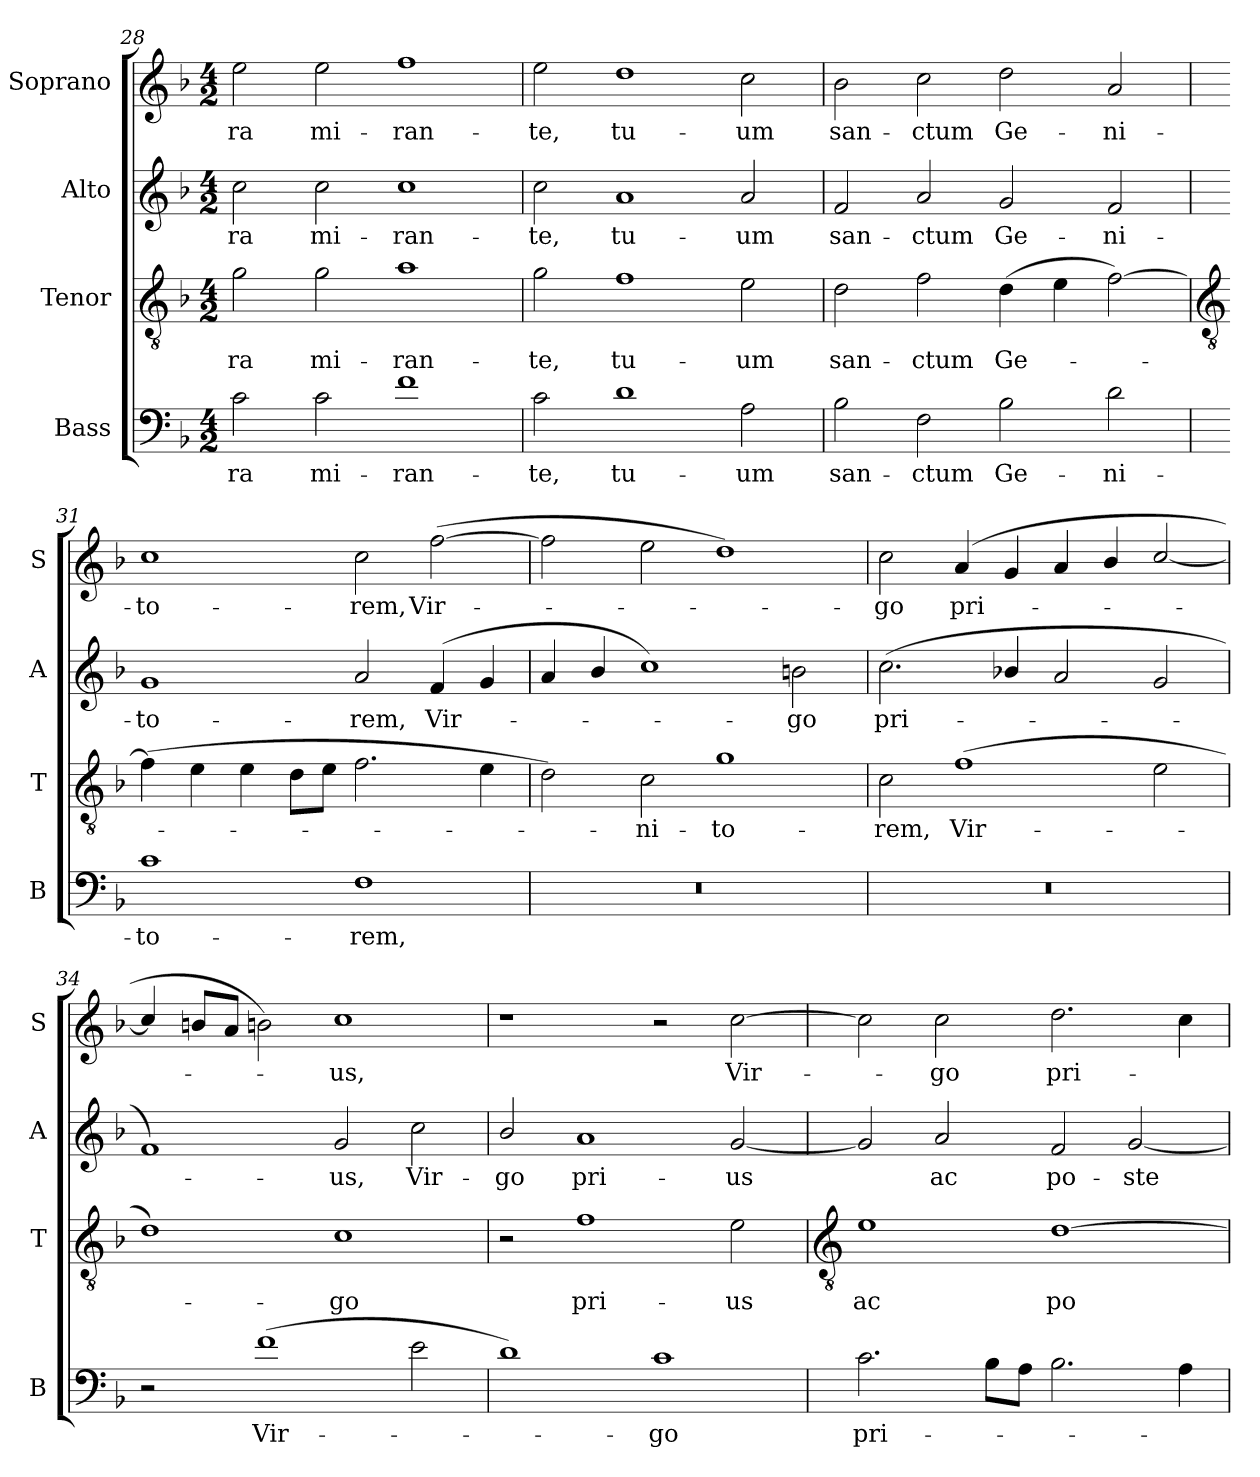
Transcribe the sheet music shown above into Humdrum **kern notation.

**kern	**text	**kern	**text	**kern	**text	**kern	**text
*part4	*part4	*part3	*part3	*part2	*part2	*part1	*part1
*staff4	*staff4	*staff3	*staff3	*staff2	*staff2	*staff1	*staff1
*I"Bass	*	*I"Tenor	*	*I"Alto	*	*I"Soprano	*
*I'B	*	*I'T	*	*I'A	*	*I'S	*
*clefF4	*	*clefGv2	*	*clefG2	*	*clefG2	*
*k[b-]	*	*k[b-]	*	*k[b-]	*	*k[b-]	*
*F:	*	*F:	*	*F:	*	*F:	*
*M4/2	*	*M4/2	*	*M4/2	*	*M4/2	*
=28	=28	=28	=28	=28	=28	=28	=28
!	!LO:LY:b	!	!LO:LY:b	!	!LO:LY:b	!	!LO:LY:b
2c	-ra	2g	-ra	2cc	-ra	2ee	-ra
!	!LO:LY:b	!	!LO:LY:b	!	!LO:LY:b	!	!LO:LY:b
2c	mi-	2g	mi-	2cc	mi-	2ee	mi-
!	!LO:LY:b	!	!LO:LY:b	!	!LO:LY:b	!	!LO:LY:b
1f	-ran-	1a	-ran-	1cc	-ran-	1ff	-ran-
=29	=29	=29	=29	=29	=29	=29	=29
!	!LO:LY:b	!	!LO:LY:b	!	!LO:LY:b	!	!LO:LY:b
2c	-te,	2g	-te,	2cc	-te,	2ee	-te,
!	!LO:LY:b	!	!LO:LY:b	!	!LO:LY:b	!	!LO:LY:b
1d	tu-	1f	tu-	1a	tu-	1dd	tu-
!	!LO:LY:b	!	!LO:LY:b	!	!LO:LY:b	!	!LO:LY:b
2A	-um	2e	-um	2a	-um	2cc	-um
=30	=30	=30	=30	=30	=30	=30	=30
!	!LO:LY:b	!	!LO:LY:b	!	!LO:LY:b	!	!LO:LY:b
2B-	san-	2d	san-	2f	san-	2b-	san-
!	!LO:LY:b	!	!LO:LY:b	!	!LO:LY:b	!	!LO:LY:b
2F	-ctum	2f	-ctum	2a	-ctum	2cc	-ctum
!	!LO:LY:b	!	!LO:LY:b	!	!LO:LY:b	!	!LO:LY:b
2B-	Ge-	(>4d	Ge-	2g	Ge-	2dd	Ge-
.	.	4e	.	.	.	.	.
!	!LO:LY:b	!	!	!	!LO:LY:b	!	!LO:LY:b
2d	-ni-	[2f)	.	2f	-ni-	2a	-ni-
!!LO:LB:g=z
=31	=31	=31	=31	=31	=31	=31	=31
*	*	*clefGv2	*	*	*	*	*
!	!LO:LY:b	!	!	!	!LO:LY:b	!	!LO:LY:b
1c	-to-	(>4f]	.	1g	-to-	1cc	-to-
.	.	4e	.	.	.	.	.
.	.	4e	.	.	.	.	.
.	.	8dL	.	.	.	.	.
.	.	8eJ	.	.	.	.	.
!	!LO:LY:b	!	!	!	!LO:LY:b	!	!LO:LY:b
1F	-rem,	2.f	.	2a	-rem,	2cc	-rem,
!	!	!	!	!	!LO:LY:b	!	!LO:LY:b
.	.	.	.	(<4f	Vir-	(>[2ff	Vir-
.	.	4e	.	4g	.	.	.
=32	=32	=32	=32	=32	=32	=32	=32
0r	.	2d)	.	4a	.	2ff]	.
.	.	.	.	4b-/	.	.	.
!	!	!	!LO:LY:b	!	!	!	!
.	.	2c	ni-	1cc)	.	2ee	.
!	!	!	!LO:LY:b	!	!	!	!
.	.	1g	-to-	.	.	1dd)	.
!	!	!	!	!	!LO:LY:b	!	!
.	.	.	.	2bn	go	.	.
=33	=33	=33	=33	=33	=33	=33	=33
!	!	!	!LO:LY:b	!	!LO:LY:b	!	!LO:LY:b
0r	.	2c	-rem,	(<2.cc	pri-	2cc	go
!	!	!	!LO:LY:b	!	!	!	!LO:LY:b
.	.	(>1f	Vir-	.	.	(<4a	pri-
.	.	.	.	4b-X/	.	4g	.
.	.	.	.	2a	.	4a	.
.	.	.	.	.	.	4b-/	.
.	.	2e	.	2g	.	[2cc/	.
=34	=34	=34	=34	=34	=34	=34	=34
2r	.	1d)	.	1f)	.	4cc/]	.
.	.	.	.	.	.	8bL	.
.	.	.	.	.	.	8aJ	.
!	!LO:LY:b	!	!	!	!	!	!
(>1f	Vir-	.	.	.	.	2bn)	.
!	!	!	!LO:LY:b	!	!LO:LY:b	!	!LO:LY:b
.	.	1c	go	2g	us,	1cc	us,
!	!	!	!	!	!LO:LY:b	!	!
2e	.	.	.	2cc	Vir-	.	.
=35	=35	=35	=35	=35	=35	=35	=35
!	!	!	!	!	!LO:LY:b	!	!
1d)	.	2r	.	2b-/	-go	1r	.
!	!	!	!LO:LY:b	!	!LO:LY:b	!	!
.	.	1f	pri-	1a	pri-	.	.
!	!LO:LY:b	!	!	!	!	!	!
1c	go	.	.	.	.	2r	.
!	!	!	!LO:LY:b	!	!LO:LY:b	!	!LO:LY:b
.	.	2e	-us	[2g	-us	[2cc	Vir-
!!LO:LB:g=z
=36	=36	=36	=36	=36	=36	=36	=36
*	*	*clefGv2	*	*	*	*	*
!	!LO:LY:b	!	!LO:LY:b	!	!	!	!
2.c	pri-	1e	ac	2g]	.	2cc]	.
!	!	!	!	!	!LO:LY:b	!	!LO:LY:b
.	.	.	.	2a	ac	2cc	go
8B-L	.	.	.	.	.	.	.
8AJ	.	.	.	.	.	.	.
!	!	!	!LO:LY:b	!	!LO:LY:b	!	!LO:LY:b
2.B-	.	[1d	po-	2f	po-	2.dd	pri-
!	!	!	!	!	!LO:LY:b	!	!
.	.	.	.	[2g	-ste-	.	.
4A	.	.	.	.	.	4cc	.
=	=	=	=	=	=	=	=
*-	*-	*-	*-	*-	*-	*-	*-
